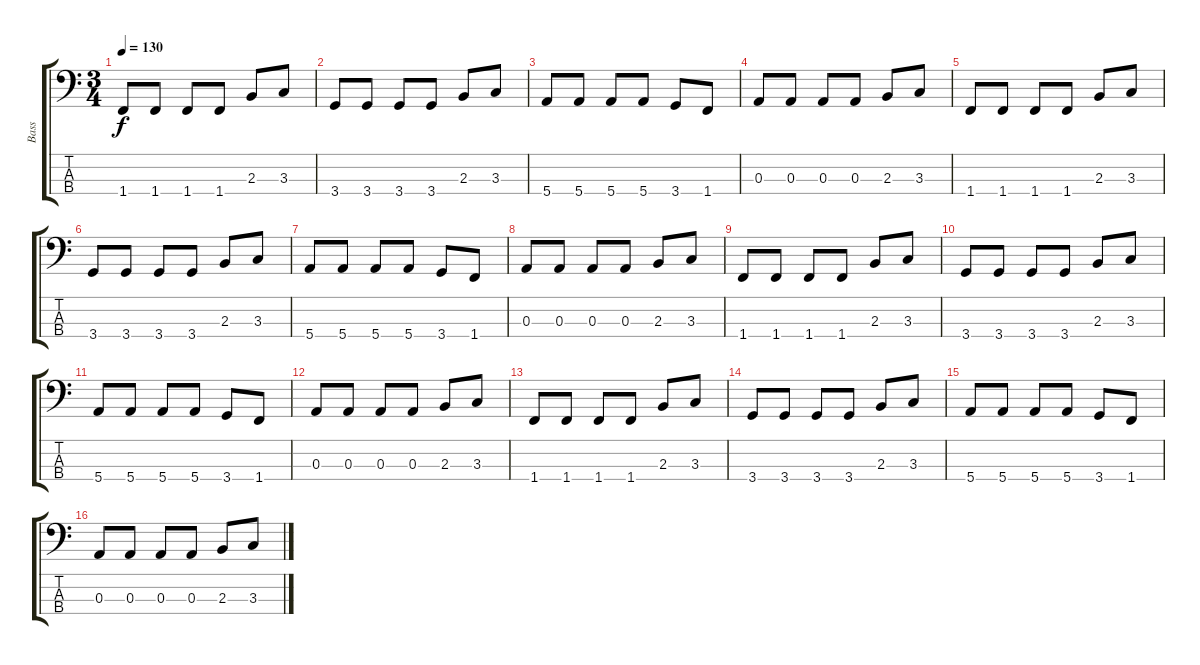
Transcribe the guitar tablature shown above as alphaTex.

\track ("Bass" "Bass") {instrument electricbasspick}
\staff {score tabs}
\tuning (G2 D2 A1 E1) {hide}
\ts (3 4)
\tempo 130
\clef f4
\ks c
1.4.8{dy f} 1.4.8 1.4.8 1.4.8 2.3.8 3.3.8 |
3.4.8 3.4.8 3.4.8 3.4.8 2.3.8 3.3.8 |
5.4.8 5.4.8 5.4.8 5.4.8 3.4.8 1.4.8 |
0.3.8 0.3.8 0.3.8 0.3.8 2.3.8 3.3.8 |
1.4.8 1.4.8 1.4.8 1.4.8 2.3.8 3.3.8 |
3.4.8 3.4.8 3.4.8 3.4.8 2.3.8 3.3.8 |
5.4.8 5.4.8 5.4.8 5.4.8 3.4.8 1.4.8 |
0.3.8 0.3.8 0.3.8 0.3.8 2.3.8 3.3.8 |
1.4.8 1.4.8 1.4.8 1.4.8 2.3.8 3.3.8 |
3.4.8 3.4.8 3.4.8 3.4.8 2.3.8 3.3.8 |
5.4.8 5.4.8 5.4.8 5.4.8 3.4.8 1.4.8 |
0.3.8 0.3.8 0.3.8 0.3.8 2.3.8 3.3.8 |
1.4.8 1.4.8 1.4.8 1.4.8 2.3.8 3.3.8 |
3.4.8 3.4.8 3.4.8 3.4.8 2.3.8 3.3.8 |
5.4.8 5.4.8 5.4.8 5.4.8 3.4.8 1.4.8 |
0.3.8 0.3.8 0.3.8 0.3.8 2.3.8 3.3.8
